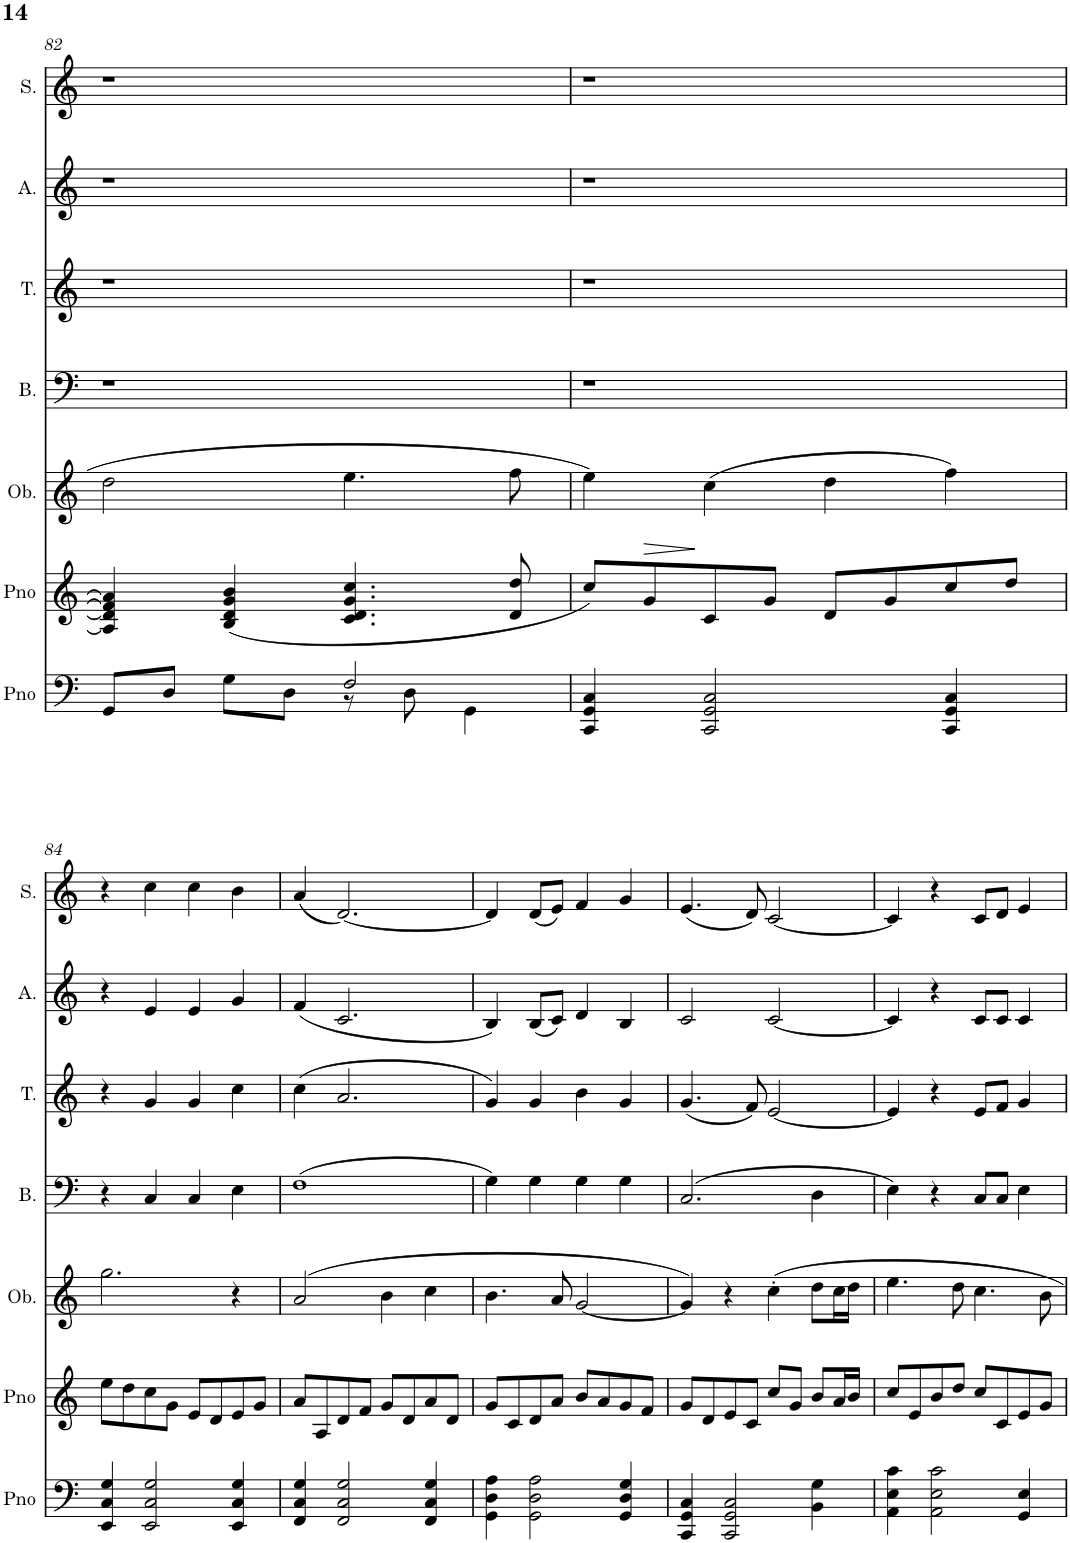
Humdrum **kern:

**kern	**kern	**kern	**kern	**kern	**kern	**kern
*part7	*part6	*part5	*part4	*part3	*part2	*part1
*staff7	*staff6	*staff5	*staff4	*staff3	*staff2	*staff1
*I"Piano	*I"Piano	*I"Oboe	*I"Bass	*I"Tenor	*I"Alto	*I"Soprano
*I'Pno	*I'Pno	*I'Ob.	*I'B.	*I'T.	*I'A.	*I'S.
!!LO:PB:g=z
*clefF4	*clefG2	*clefG2	*clefF4	*clefG2	*clefG2	*clefG2
*k[]	*k[]	*k[]	*k[]	*k[]	*k[]	*k[]
*M4/4	*M4/4	*	*	*	*M4/4	*M4/4
*met(c)	*met(c)	*	*	*	*met(c)	*met(c)
=82	=82	=82	=82	=82	=82	=82
*^	*	*	*	*	*	*
8GG/L	4ryy	4A/] 4d/] 4f/] 4a/]	2dd\	1r	1r	1r	1r
8D/J	.	.	.	.	.	.	.
4ryy	8G\L	(4B/ 4d/ 4g/ 4b/	.	.	.	.	.
.	8D\J	.	.	.	.	.	.
2F/	8r	4.c/ 4.d/ 4.g/ 4.cc/	4.ee\	.	.	.	.
.	8D\	.	.	.	.	.	.
.	4GG\	.	.	.	.	.	.
.	.	8d/ 8dd/	8ff\	.	.	.	.
*v	*v	*	*	*	*	*	*
=83	=83	=83	=83	=83	=83	=83
4CC/ 4GG/ 4C/	8cc/L)	4ee\	1r	1r	1r	1r
.	8g/	.	.	.	.	.
2CC/ 2GG/ 2C/	8c/	(4cc\	.	.	.	.
.	8g/J	.	.	.	.	.
.	8d/L	4dd\	.	.	.	.
.	8g/	.	.	.	.	.
4CC/ 4GG/ 4C/	8cc/	4ff\)	.	.	.	.
.	8dd/J	.	.	.	.	.
!!LO:LB:g=z
=84	=84	=84	=84	=84	=84	=84
4EE/ 4C/ 4G/	8ee\L	2.gg\	4r	4r	4r	4r
.	8dd\	.	.	.	.	.
2EE/ 2C/ 2G/	8cc\	.	4C/	4g/	4e/	4cc\
.	8g\J	.	.	.	.	.
.	8e/L	.	4C/	4g/	4e/	4cc\
.	8d/	.	.	.	.	.
4EE/ 4C/ 4G/	8e/	4r	4E\	4cc\	4g/	4b\
.	8g/J	.	.	.	.	.
=85	=85	=85	=85	=85	=85	=85
4FF/ 4C/ 4G/	8a/L	(2a/	(1F	(4cc\	(4f/	(4a/
.	8A/	.	.	.	.	.
2FF/ 2C/ 2G/	8d/	.	.	2.a/	2.c/	[2.d/)
.	8f/J	.	.	.	.	.
.	8g/L	4b\	.	.	.	.
.	8d/	.	.	.	.	.
4FF/ 4C/ 4G/	8a/	4cc\	.	.	.	.
.	8d/J	.	.	.	.	.
=86	=86	=86	=86	=86	=86	=86
4GG\ 4D\ 4A\	8g/L	4.b\	4G\)	4g/)	4B/)	4d/]
.	8c/	.	.	.	.	.
2GG\ 2D\ 2A\	8d/	.	4G\	4g/	(8B/L	(8d/L
.	8a/J	8a/	.	.	8c/J)	8e/J)
.	8b/L	[2g/	4G\	4b\	4d/	4f/
.	8a/	.	.	.	.	.
4GG/ 4D/ 4G/	8g/	.	4G\	4g/	4B/	4g/
.	8f/J	.	.	.	.	.
=87	=87	=87	=87	=87	=87	=87
4CC/ 4GG/ 4C/	8g/L	4g/])	(2.C/	(4.g/	2c/	(4.e/
.	8d/	.	.	.	.	.
2CC/ 2GG/ 2C/	8e/	4r	.	.	.	.
.	8c/J	.	.	8f/)	.	8d/)
.	8cc/L	4cc'\	.	[2e/	[2c/	[2c/
.	8g/J	.	.	.	.	.
4BB\ 4G\	8b/L	8dd\L	4D\	.	.	.
.	16a/L	16cc\L	.	.	.	.
.	16b/JJ	16dd\JJ	.	.	.	.
=88	=88	=88	=88	=88	=88	=88
4AA\ 4E\ 4c\	8cc/L	4.ee\	4E\)	4e/]	4c/]	4c/]
.	8e/	.	.	.	.	.
2AA\ 2E\ 2c\	8b/	.	4r	4r	4r	4r
.	8dd/J	8dd\	.	.	.	.
.	8cc/L	4.cc\	8C/L	8e/L	8c/L	8c/L
.	8c/	.	8C/J	8f/J	8c/J	8d/J
4GG/ 4E/	8e/	.	4E\	4g/	4c/	4e/
.	8g/J	8b\	.	.	.	.
=	=	=	=	=	=	=
*-	*-	*-	*-	*-	*-	*-
